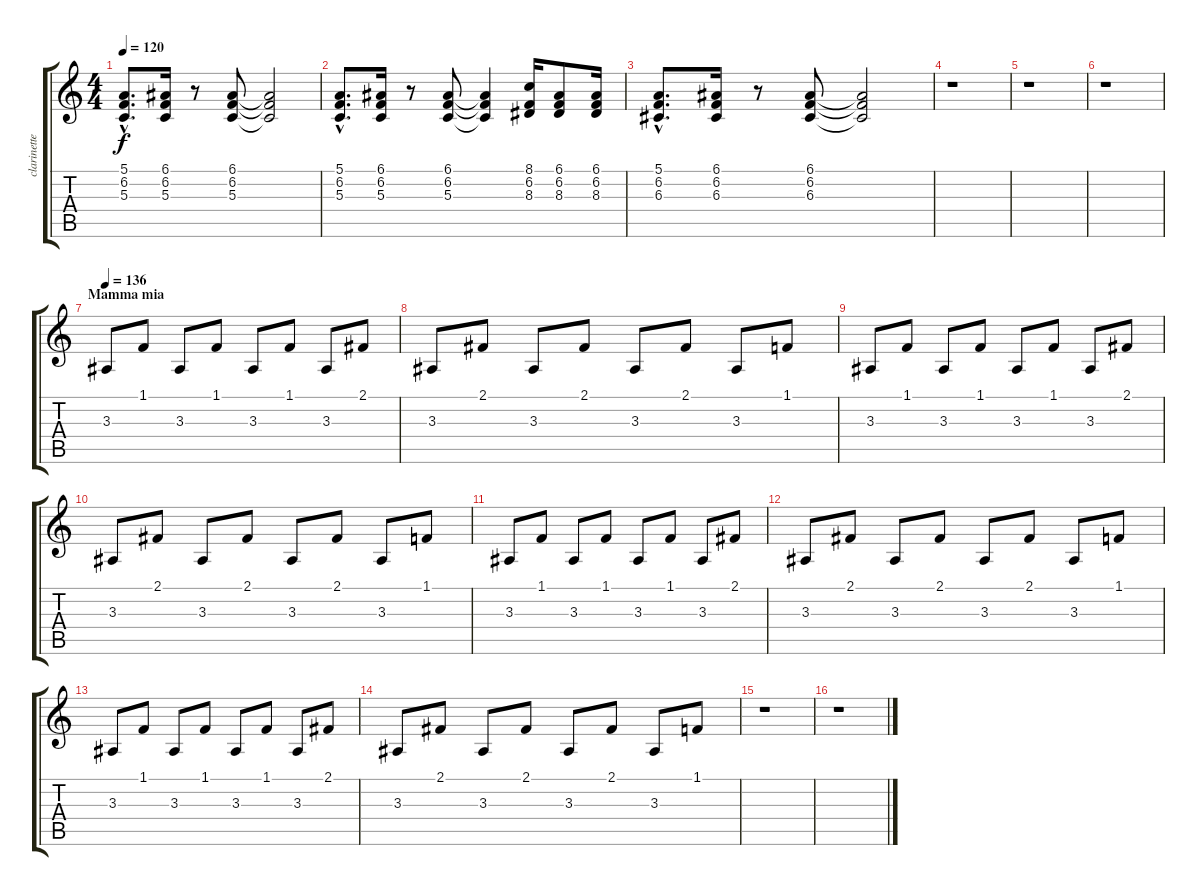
\track ("clarinettes" "clarinette") {instrument clarinet}
\staff {score tabs}
\tuning (E4 B3 G3 D3 A2 E2) {hide}
\ts (4 4)
\tempo 120
\clef g2
\ks c
(5.1{hac} 6.2{hac} 5.3{hac}).8{d dy f} (6.1 6.2 5.3).16 r.8 (6.1 6.2 5.3).8 (6.1{t} 6.2{t} 5.3{t}).2 |
(5.1{hac} 6.2{hac} 5.3{hac}).8{d} (6.1 6.2 5.3).16 r.8 (6.1 6.2 5.3).8 (6.1{t} 6.2{t} 5.3{t}).4 (8.1 6.2 8.3).16 (6.1 6.2 8.3).8 (6.1 6.2 8.3).16 |
(5.1{hac} 6.2{hac} 6.3{hac}).8{d} (6.1 6.2 6.3).16 r.8 (6.1 6.2 6.3).8 (6.1{t} 6.2{t} 6.3{t}).2 |
r.1 |
r.1 |
r.1 |
\section ("" "Mamma mia")
\tempo 136
3.3.8 1.1.8 3.3.8 1.1.8 3.3.8 1.1.8 3.3.8 2.1.8 |
3.3.8 2.1.8 3.3.8 2.1.8 3.3.8 2.1.8 3.3.8 1.1.8 |
3.3.8 1.1.8 3.3.8 1.1.8 3.3.8 1.1.8 3.3.8 2.1.8 |
3.3.8 2.1.8 3.3.8 2.1.8 3.3.8 2.1.8 3.3.8 1.1.8 |
3.3.8 1.1.8 3.3.8 1.1.8 3.3.8 1.1.8 3.3.8 2.1.8 |
3.3.8 2.1.8 3.3.8 2.1.8 3.3.8 2.1.8 3.3.8 1.1.8 |
3.3.8 1.1.8 3.3.8 1.1.8 3.3.8 1.1.8 3.3.8 2.1.8 |
3.3.8 2.1.8 3.3.8 2.1.8 3.3.8 2.1.8 3.3.8 1.1.8 |
r.1 |
r.1
